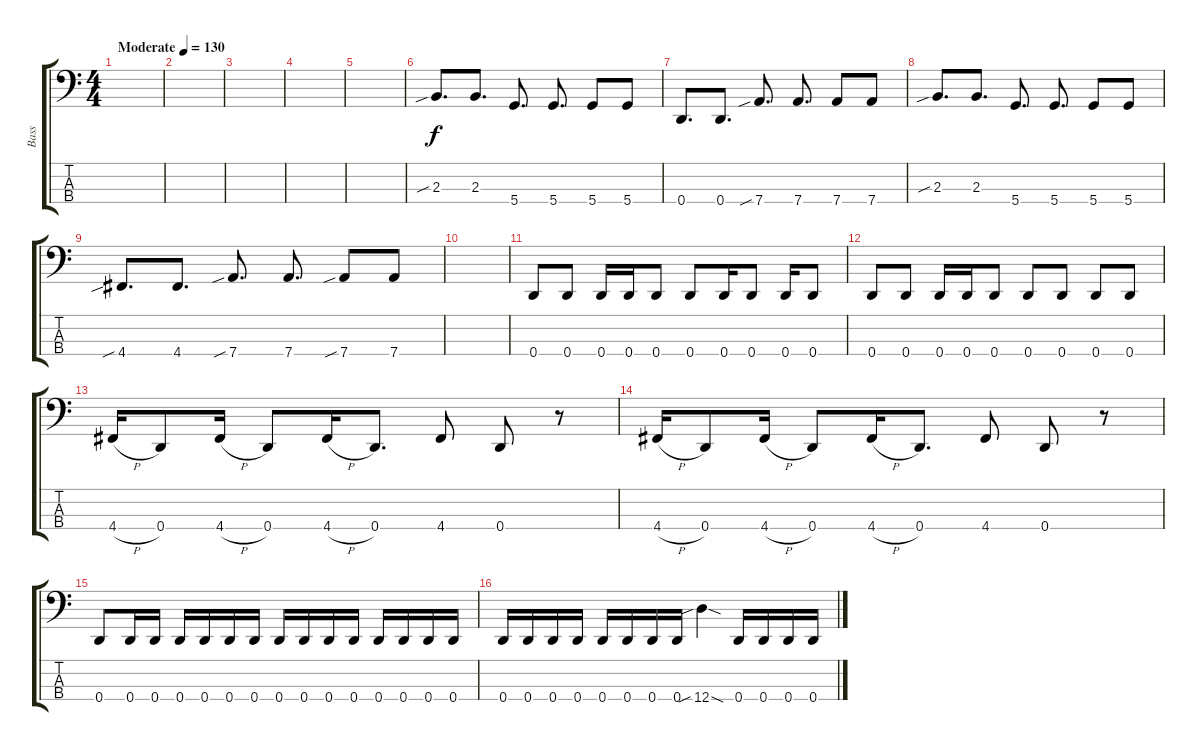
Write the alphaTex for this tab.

\track ("Bass" "Bass") {instrument electricbassfinger}
\staff {score tabs}
\tuning (G2 D2 A1 D1) {hide}
\ts (4 4)
\tempo (130 "Moderate")
\clef f4
\ks c
|
|
|
|
|
2.3{sib}.8{d} 2.3.8{d} 5.4.8{d} 5.4.8{d} 5.4.8 5.4.8 |
0.4.8{d} 0.4.8{d} 7.4{sib}.8{d} 7.4.8{d} 7.4.8 7.4.8 |
2.3{sib}.8{d} 2.3.8{d} 5.4.8{d} 5.4.8{d} 5.4.8 5.4.8 |
4.4{sib}.8{d} 4.4.8{d} 7.4{sib}.8{d} 7.4.8{d} 7.4{sib}.8 7.4.8 |
|
0.4.8 0.4.8 0.4.16 0.4.16 0.4.8 0.4.8 0.4.16 0.4.8 0.4.16 0.4.8 |
0.4.8 0.4.8 0.4.16 0.4.16 0.4.8 0.4.8 0.4.8 0.4.8 0.4.8 |
4.4{h}.16 0.4.8 4.4{h}.16 0.4.8 4.4{h}.16 0.4.8{d} 4.4.8 0.4.8 r.8 |
4.4{h}.16 0.4.8 4.4{h}.16 0.4.8 4.4{h}.16 0.4.8{d} 4.4.8 0.4.8 r.8 |
0.4.8 0.4.16 0.4.16 0.4.16 0.4.16 0.4.16 0.4.16 0.4.16 0.4.16 0.4.16 0.4.16 0.4.16 0.4.16 0.4.16 0.4.16 |
0.4.16 0.4.16 0.4.16 0.4.16 0.4.16 0.4.16 0.4.16 0.4.16 12.4{sib sod}.4 0.4.16 0.4.16 0.4.16 0.4.16
